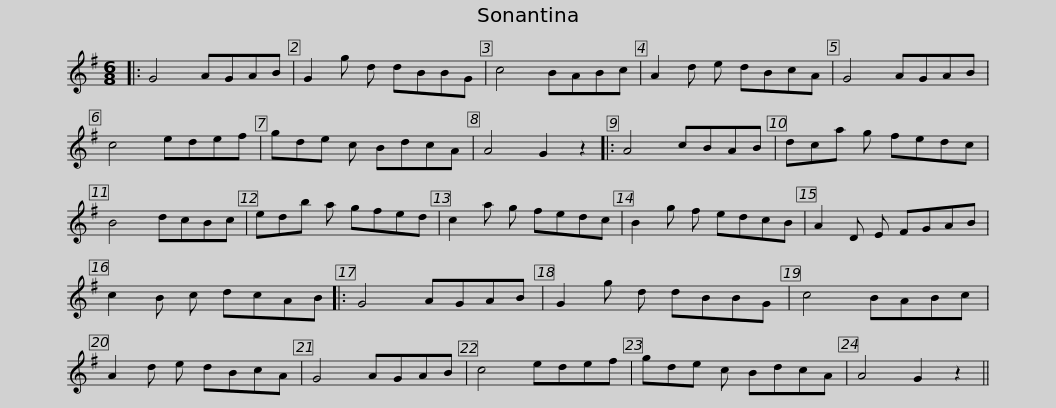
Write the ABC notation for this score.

X:1
L:1/8
M:6/8
I:linebreak $
K:G
V:1 treble
V:1
|: G4 AGAB | G2 g d dBBG | c4 BABc | A2 d e dBcA | G4 AGAB | %5
 c4 edef | gde c BdcA |$ A4 G2 z2 |: A4 cBAB | dca g fedc | %10
 B4 dcBc | edb a gfed | c2 a g fedc | B2 g f edcB |$ A2 D E FGAB | %15
 c2 B c dcAB |: G4 AGAB | G2 g d dBBG | c4 BABc | A2 d e dBcA | %20
 G4 AGAB |$ c4 edef | gde c BdcA | A4 G2 z2 || %24
